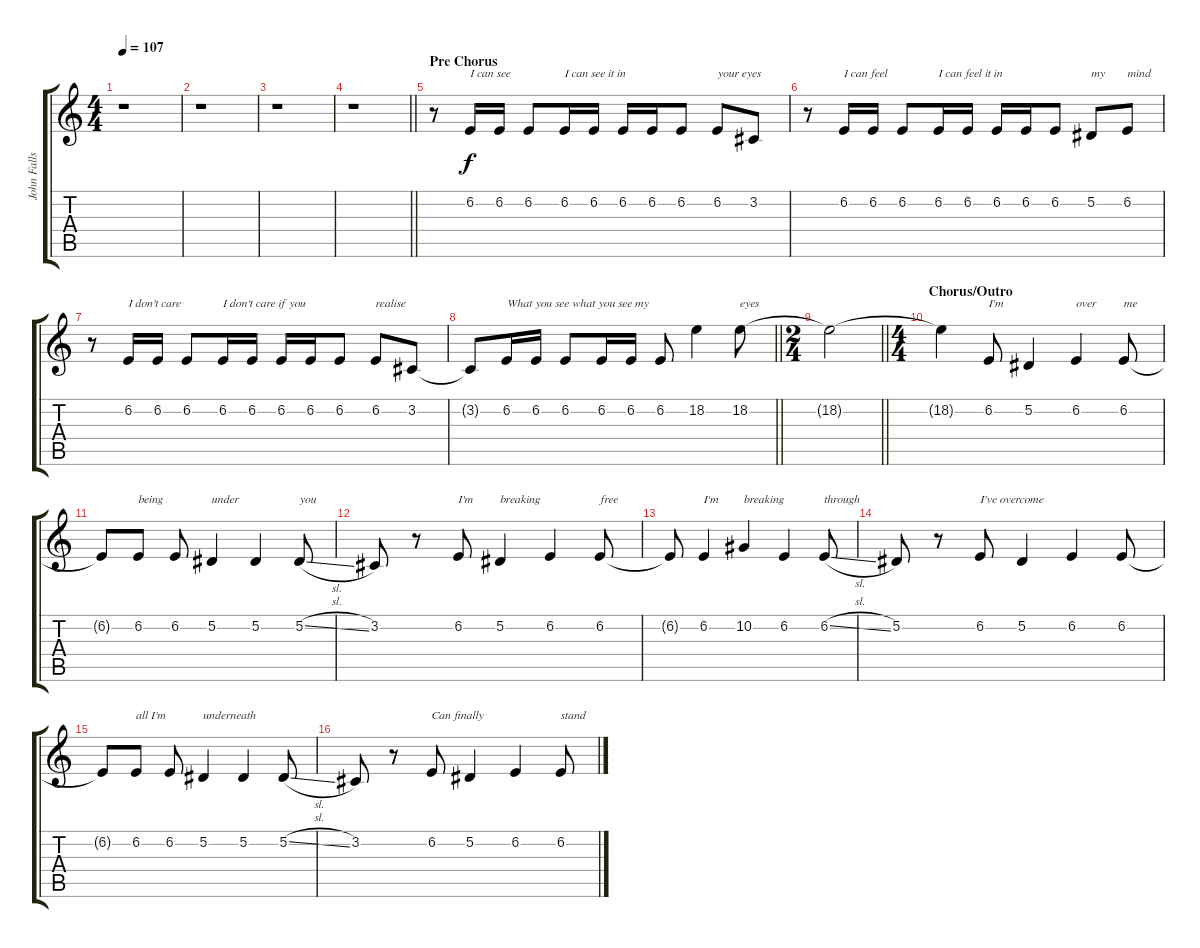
\track ("John Falls (Vocals)" "John Falls") {instrument harmonica}
\staff {score tabs}
\tuning (Eb4 Bb3 Gb3 Db3 Ab2 Db2) {hide}
\ts (4 4)
\tempo 107
\clef g2
\ks c
r.1{dy f} |
r.1 |
r.1 |
\barLineRight lightlight
r.1 |
\section ("" "Pre Chorus")
r.8 6.2.16{txt "I can see" volume 14} 6.2.16 6.2.8 6.2.16{txt "I can see it in"} 6.2.16 6.2.16 6.2.16 6.2.8 6.2.8{txt "your eyes"} 3.2.8 |
r.8 6.2.16{txt "I can feel"} 6.2.16 6.2.8 6.2.16{txt "I can feel it in"} 6.2.16 6.2.16 6.2.16 6.2.8 5.2.8{txt "my"} 6.2.8{txt "mind"} |
r.8 6.2.16{txt "I don't care"} 6.2.16 6.2.8 6.2.16{txt "I don't care if you"} 6.2.16 6.2.16 6.2.16 6.2.8 6.2.8{txt "realise"} 3.2.8 |
\barLineRight lightlight
3.2{t}.8 6.2.16{txt "What you see what you see my"} 6.2.16 6.2.8 6.2.16 6.2.16 6.2.8 18.2.4 18.2.8{txt "eyes"} |
\ts (2 4)
\barLineRight lightlight
18.2{t}.2 |
\ts (4 4)
\section ("" "Chorus/Outro")
18.2{t}.4 6.2.8{txt "I'm"} 5.2.4 6.2.4{txt "over"} 6.2.8{txt "me"} |
6.2{t}.8 6.2.8{txt "being"} 6.2.8 5.2.4{txt "under"} 5.2.4 5.2{sl}.8{txt "you"} |
3.2.8 r.8 6.2.8{txt "I'm"} 5.2.4{txt "breaking"} 6.2.4 6.2.8{txt "free"} |
6.2{t}.8 6.2.4{txt "I'm"} 10.2.4{txt "breaking"} 6.2.4 6.2{sl}.8{txt "through"} |
5.2.8 r.8 6.2.8{txt "I've overcome"} 5.2.4 6.2.4 6.2.8 |
6.2{t}.8 6.2.8{txt "all I'm"} 6.2.8 5.2.4{txt "underneath"} 5.2.4 5.2{sl}.8 |
3.2.8 r.8 6.2.8{txt "Can finally"} 5.2.4 6.2.4 6.2.8{txt "stand"}
